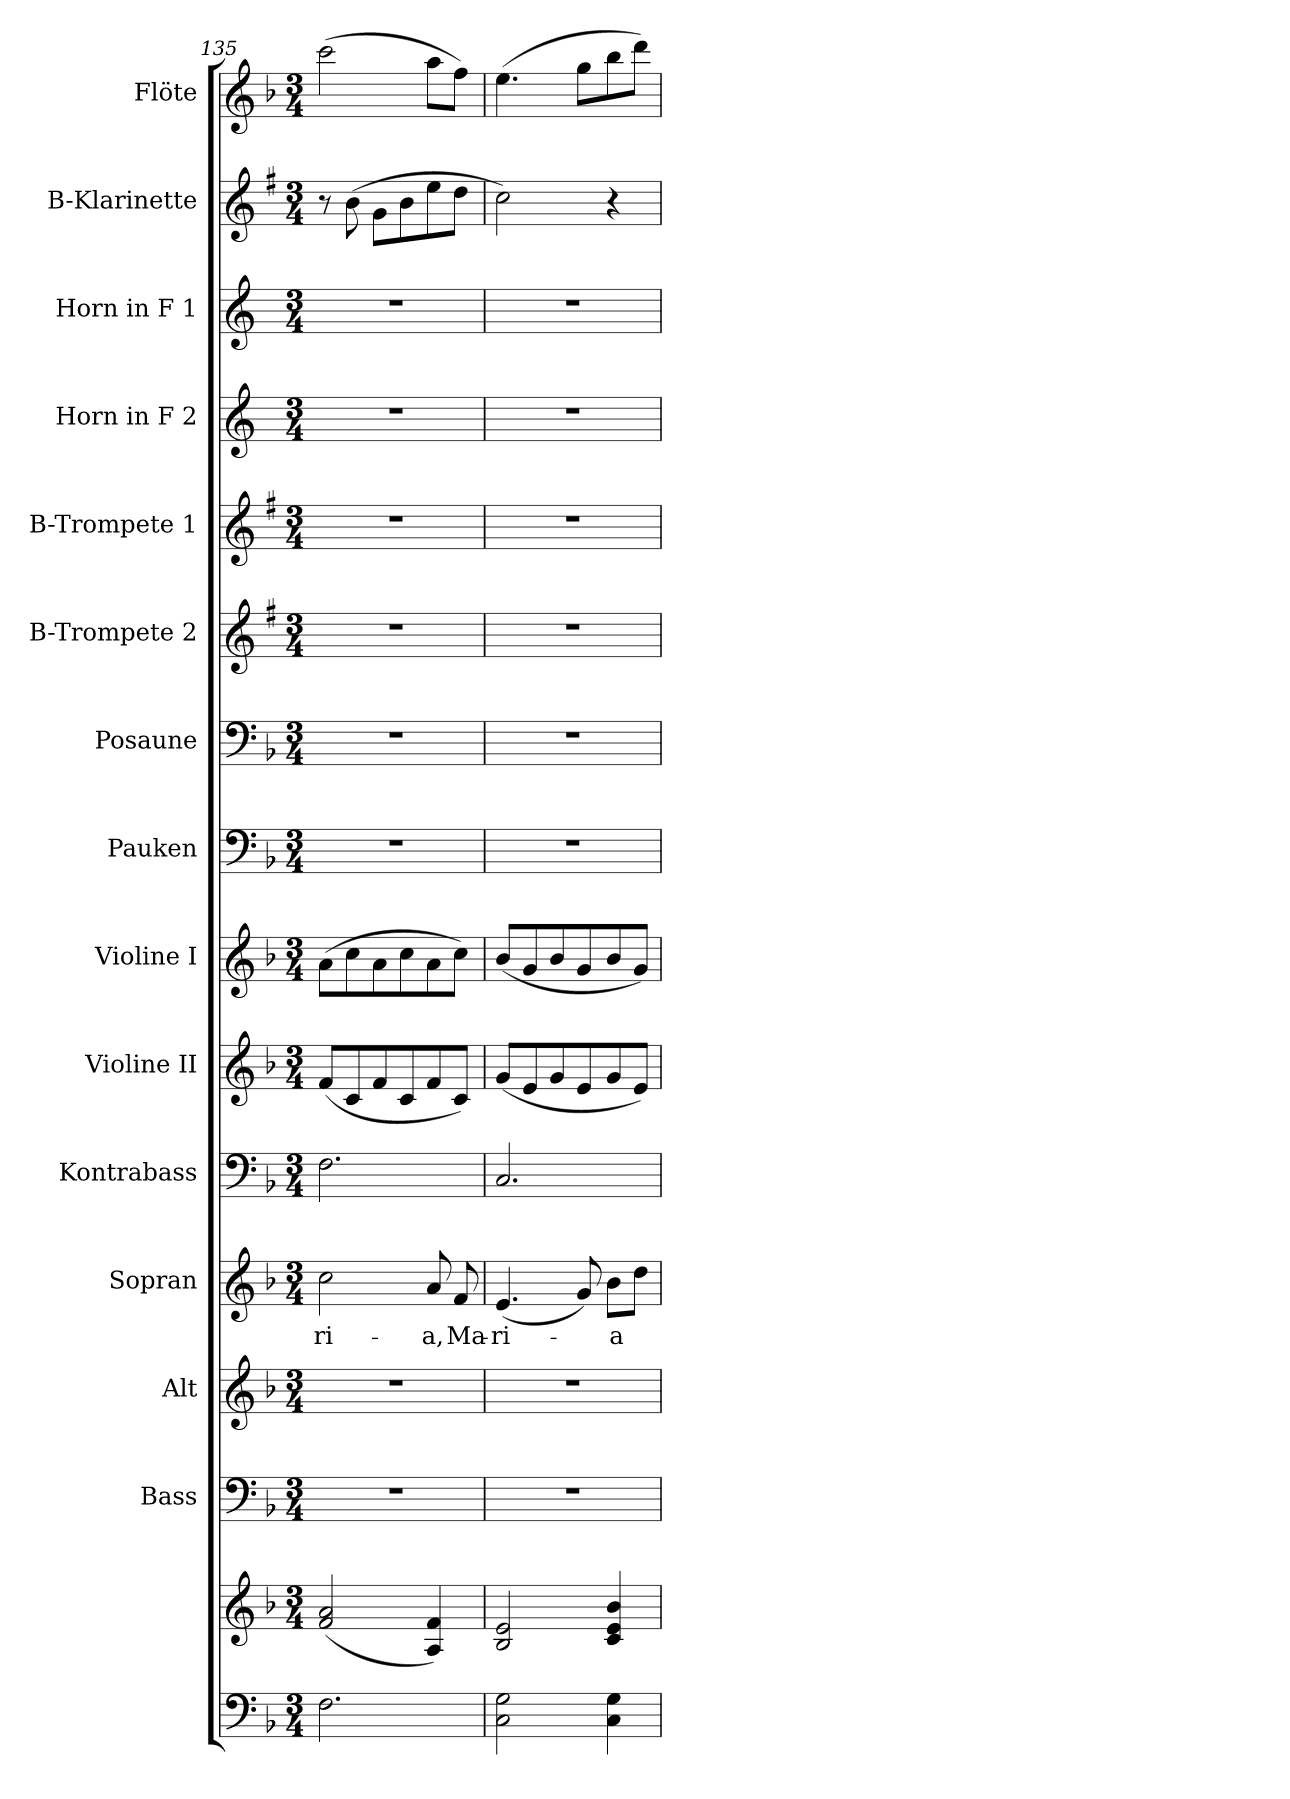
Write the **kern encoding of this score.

**kern	**kern	**kern	**kern	**kern	**text	**kern	**kern	**kern	**kern	**kern	**kern	**kern	**kern	**kern	**kern	**kern
*part15	*part15	*part14	*part13	*part12	*part12	*part11	*part10	*part9	*part8	*part7	*part6	*part5	*part4	*part3	*part2	*part1
*staff16	*staff15	*staff14	*staff13	*staff12	*staff12	*staff11	*staff10	*staff9	*staff8	*staff7	*staff6	*staff5	*staff4	*staff3	*staff2	*staff1
*	*	*I"Bass	*I"Alt	*I"Sopran	*	*I"Kontrabass	*I"Violine II	*I"Violine I	*I"Pauken	*I"Posaune	*I"B-Trompete 2	*I"B-Trompete 1	*I"Horn in F 2	*I"Horn in F 1	*I"B-Klarinette	*I"Flöte
*	*	*I'B.	*I'A.	*I'S.	*	*I'Kb.	*I'Vl. II	*I'Vl. I	*I'Pk.	*I'Pos.	*I'B Trp. 2	*I'B Trp. 1	*	*	*I'B Kl.	*I'Fl.
*clefF4	*clefG2	*clefF4	*clefG2	*clefG2	*	*clefF4	*clefG2	*clefG2	*clefF4	*clefF4	*clefG2	*clefG2	*clefG2	*clefG2	*clefG2	*clefG2
*	*	*	*	*	*	*ITrd7c12	*	*	*	*	*ITrd1c2	*ITrd1c2	*ITrd4c7	*ITrd4c7	*ITrd1c2	*
*k[b-]	*k[b-]	*k[b-]	*k[b-]	*k[b-]	*	*k[b-]	*k[b-]	*k[b-]	*k[b-]	*k[b-]	*k[b-]	*k[b-]	*k[b-]	*k[b-]	*k[b-]	*k[b-]
*F:	*F:	*F:	*F:	*F:	*	*F:	*F:	*F:	*F:	*F:	*F:	*F:	*F:	*F:	*F:	*F:
*M3/4	*M3/4	*M3/4	*M3/4	*M3/4	*	*M3/4	*M3/4	*M3/4	*M3/4	*M3/4	*M3/4	*M3/4	*M3/4	*M3/4	*M3/4	*M3/4
=135	=135	=135	=135	=135	=135	=135	=135	=135	=135	=135	=135	=135	=135	=135	=135	=135
!	!	!	!	!	!LO:LY:b	!	!	!	!	!	!	!	!	!	!	!
2.F\	(2f/ 2a/	2.r	2.r	2cc\	-ri-	2.FF\	(<8f/L	(>8a\L	2.r	2.r	2.r	2.r	2.r	2.r	8r	(>2ccc\
.	.	.	.	.	.	.	8c/	8cc\	.	.	.	.	.	.	(>8a\	.
.	.	.	.	.	.	.	8f/	8a\	.	.	.	.	.	.	8f\L	.
.	.	.	.	.	.	.	8c/	8cc\	.	.	.	.	.	.	8a\	.
!	!	!	!	!	!LO:LY:b	!	!	!	!	!	!	!	!	!	!	!
.	4A/ 4f/)	.	.	8a/	-a,	.	8f/	8a\	.	.	.	.	.	.	8dd\	8aa\L
!	!	!	!	!	!LO:LY:b	!	!	!	!	!	!	!	!	!	!	!
.	.	.	.	8f/	Ma-	.	8c/J)	8cc\J)	.	.	.	.	.	.	8cc\J	8ff\J)
=136	=136	=136	=136	=136	=136	=136	=136	=136	=136	=136	=136	=136	=136	=136	=136	=136
!	!	!	!	!	!LO:LY:b	!	!	!	!	!	!	!	!	!	!	!
2C\ 2G\	2B-/ 2e/	2.r	2.r	(<4.e/	-ri-	2.CC/	(<8g/L	(<8b-/L	2.r	2.r	2.r	2.r	2.r	2.r	2b-\)	(>4.ee\
.	.	.	.	.	.	.	8e/	8g/	.	.	.	.	.	.	.	.
.	.	.	.	.	.	.	8g/	8b-/	.	.	.	.	.	.	.	.
.	.	.	.	8g/)	.	.	8e/	8g/	.	.	.	.	.	.	.	8gg\L
!	!	!	!	!	!LO:LY:b	!	!	!	!	!	!	!	!	!	!	!
4C\ 4G\	4c/ 4e/ 4b-/	.	.	8b-\L	-a	.	8g/	8b-/	.	.	.	.	.	.	4r	8bb-\
.	.	.	.	8dd\J	.	.	8e/J)	8g/J)	.	.	.	.	.	.	.	8ddd\J)
=	=	=	=	=	=	=	=	=	=	=	=	=	=	=	=	=
*-	*-	*-	*-	*-	*-	*-	*-	*-	*-	*-	*-	*-	*-	*-	*-	*-
